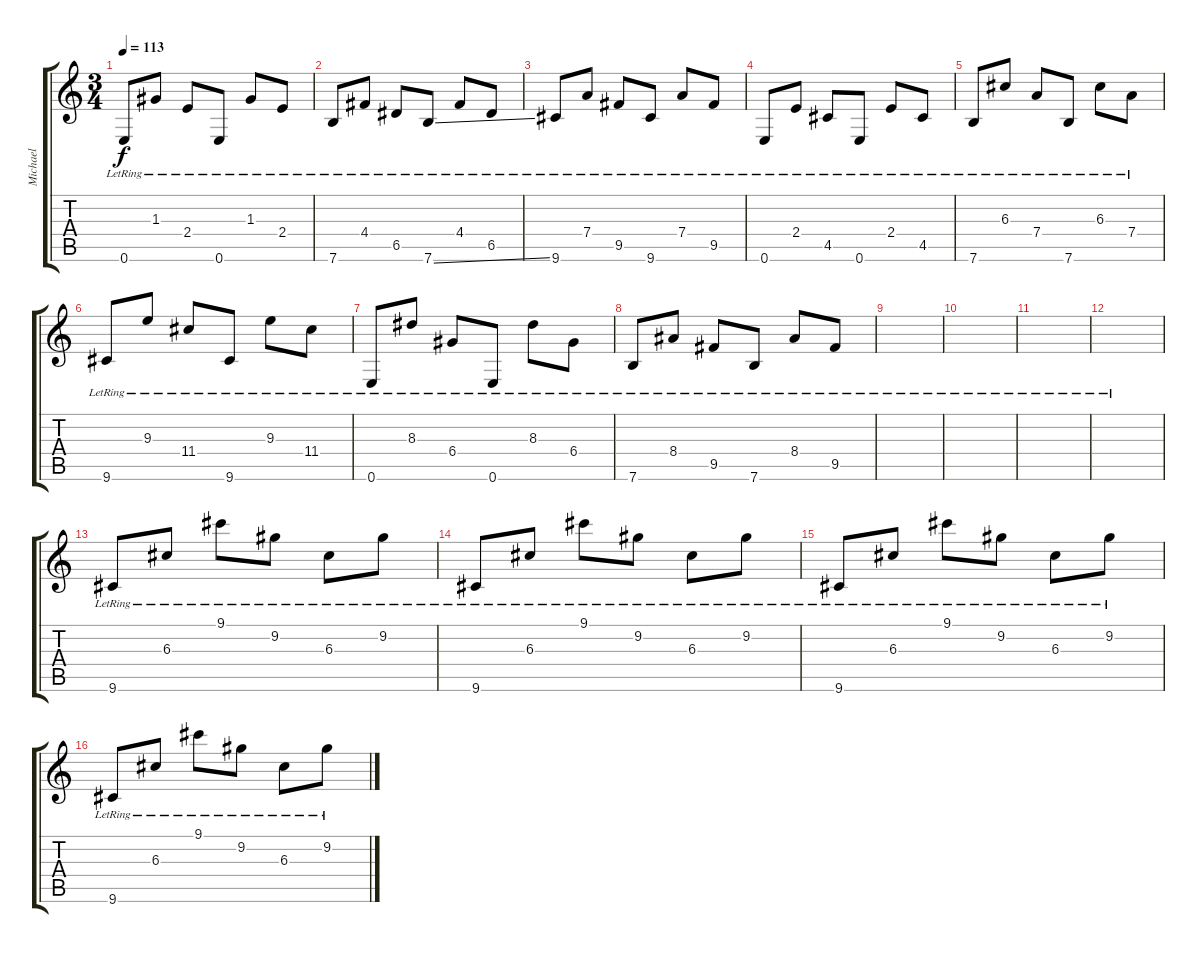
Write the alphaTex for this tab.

\track ("Michael" "Michael") {instrument electricguitarjazz}
\staff {score tabs}
\tuning (E4 B3 G3 D3 A2 E2) {hide}
\ts (3 4)
\tempo 113
\clef g2
\ks c
0.6{lr}.8{dy f} 1.3{lr}.8 2.4{lr}.8 0.6{lr}.8 1.3{lr}.8 2.4{lr}.8 |
7.6{lr}.8 4.4{lr}.8 6.5{lr}.8 7.6{ss lr}.8 4.4{lr}.8 6.5{lr}.8 |
9.6{lr}.8 7.4{lr}.8 9.5{lr}.8 9.6{lr}.8 7.4{lr}.8 9.5{lr}.8 |
0.6{lr}.8 2.4{lr}.8 4.5{lr}.8 0.6{lr}.8 2.4{lr}.8 4.5{lr}.8 |
7.6{lr}.8 6.3{lr}.8 7.4{lr}.8 7.6{lr}.8 6.3{lr}.8 7.4{lr}.8 |
9.6{lr}.8 9.3{lr}.8 11.4{lr}.8 9.6{lr}.8 9.3{lr}.8 11.4{lr}.8 |
0.6{lr}.8 8.3{lr}.8 6.4{lr}.8 0.6{lr}.8 8.3{lr}.8 6.4{lr}.8 |
7.6{lr}.8 8.4{lr}.8 9.5{lr}.8 7.6{lr}.8 8.4{lr}.8 9.5{lr}.8 |
|
|
|
|
9.6{lr}.8 6.3{lr}.8 9.1{lr}.8 9.2{lr}.8 6.3{lr}.8 9.2{lr}.8 |
9.6{lr}.8 6.3{lr}.8 9.1{lr}.8 9.2{lr}.8 6.3{lr}.8 9.2{lr}.8 |
9.6{lr}.8 6.3{lr}.8 9.1{lr}.8 9.2{lr}.8 6.3{lr}.8 9.2{lr}.8 |
9.6{lr}.8 6.3{lr}.8 9.1{lr}.8 9.2{lr}.8 6.3{lr}.8 9.2{lr}.8
